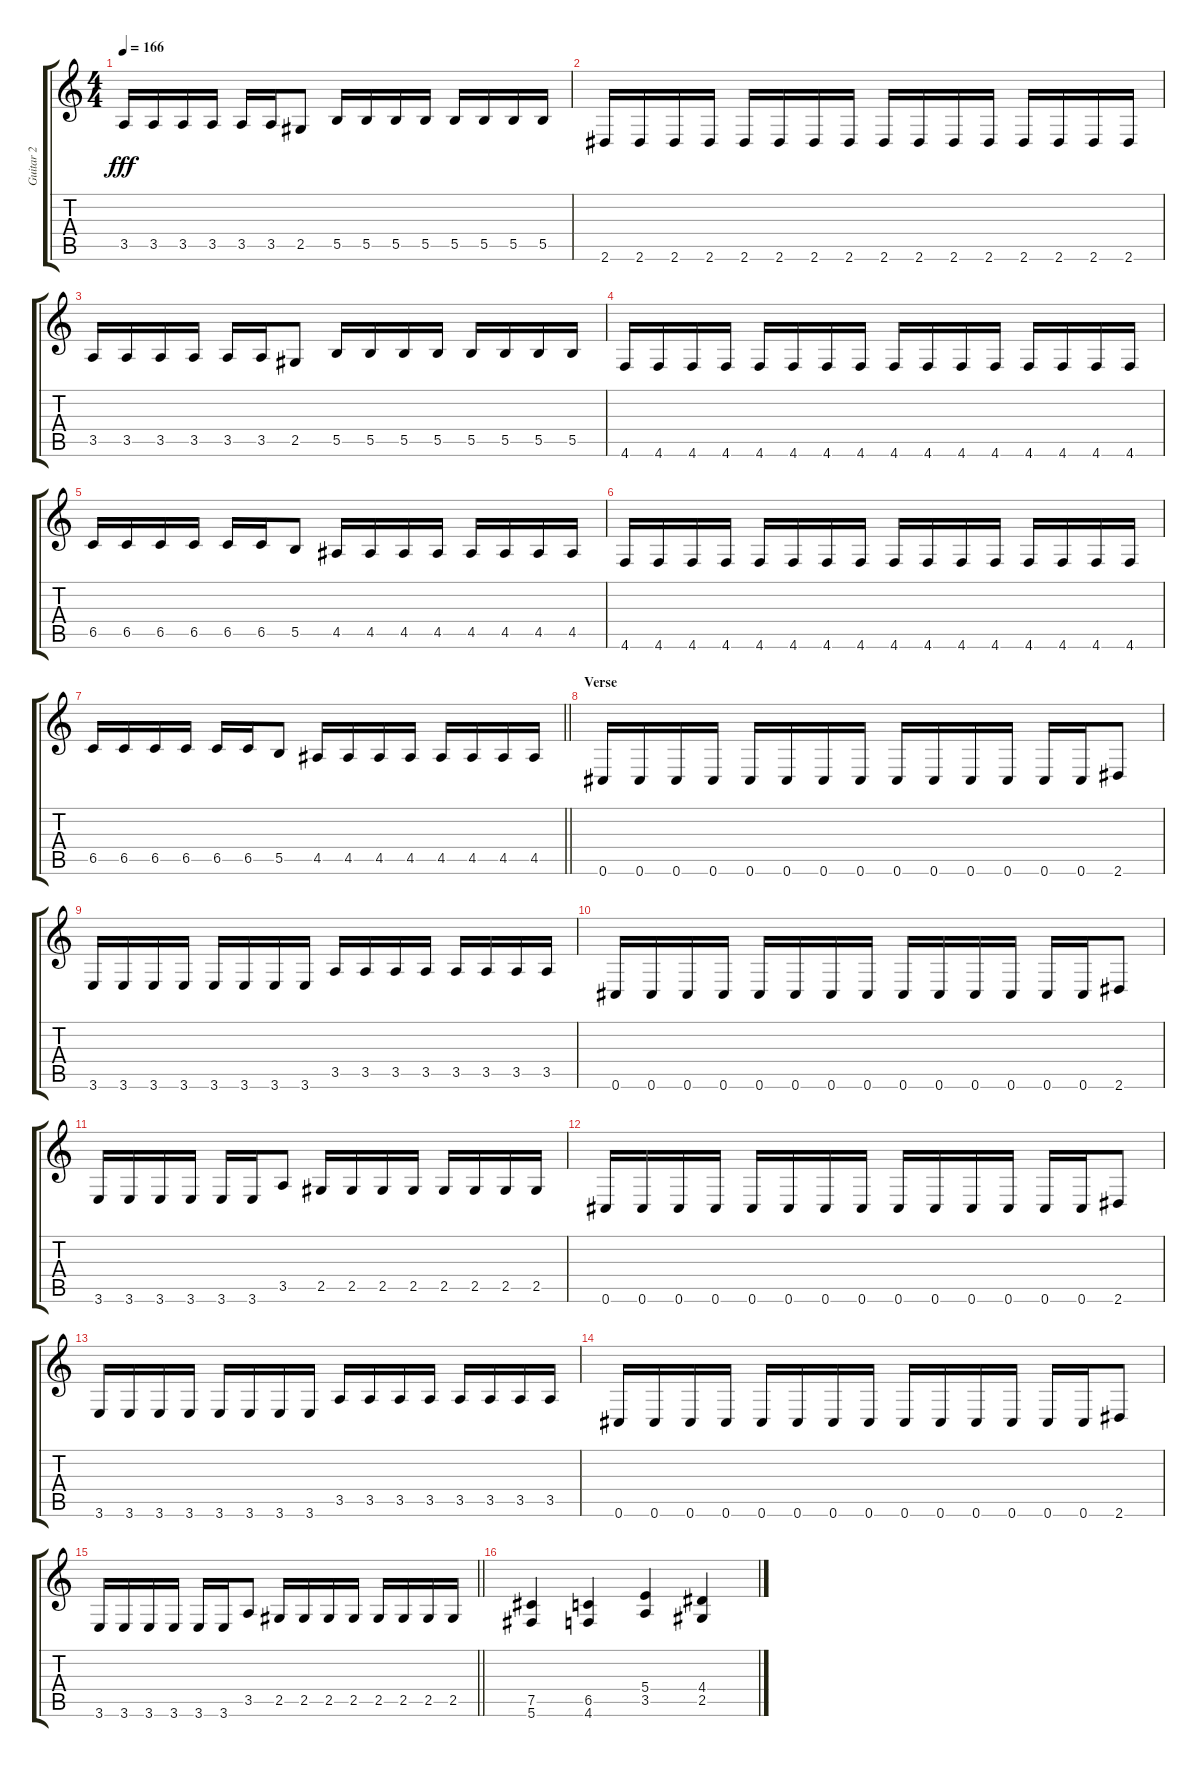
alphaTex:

\track ("Guitar 2" "Guitar 2") {instrument overdrivenguitar}
\staff {score tabs}
\tuning (Db4 Ab3 E3 B2 Gb2 Db2) {hide}
\ts (4 4)
\tempo 166
\clef g2
\ks c
3.5.16{dy fff} 3.5.16 3.5.16 3.5.16 3.5.16 3.5.16 2.5.8 5.5.16 5.5.16 5.5.16 5.5.16 5.5.16 5.5.16 5.5.16 5.5.16 |
2.6.16 2.6.16 2.6.16 2.6.16 2.6.16 2.6.16 2.6.16 2.6.16 2.6.16 2.6.16 2.6.16 2.6.16 2.6.16 2.6.16 2.6.16 2.6.16 |
3.5.16 3.5.16 3.5.16 3.5.16 3.5.16 3.5.16 2.5.8 5.5.16 5.5.16 5.5.16 5.5.16 5.5.16 5.5.16 5.5.16 5.5.16 |
4.6.16 4.6.16 4.6.16 4.6.16 4.6.16 4.6.16 4.6.16 4.6.16 4.6.16 4.6.16 4.6.16 4.6.16 4.6.16 4.6.16 4.6.16 4.6.16 |
6.5.16 6.5.16 6.5.16 6.5.16 6.5.16 6.5.16 5.5.8 4.5.16 4.5.16 4.5.16 4.5.16 4.5.16 4.5.16 4.5.16 4.5.16 |
4.6.16 4.6.16 4.6.16 4.6.16 4.6.16 4.6.16 4.6.16 4.6.16 4.6.16 4.6.16 4.6.16 4.6.16 4.6.16 4.6.16 4.6.16 4.6.16 |
\barLineRight lightlight
6.5.16 6.5.16 6.5.16 6.5.16 6.5.16 6.5.16 5.5.8 4.5.16 4.5.16 4.5.16 4.5.16 4.5.16 4.5.16 4.5.16 4.5.16 |
\section ("" "Verse")
0.6.16 0.6.16 0.6.16 0.6.16 0.6.16 0.6.16 0.6.16 0.6.16 0.6.16 0.6.16 0.6.16 0.6.16 0.6.16 0.6.16 2.6.8 |
3.6.16 3.6.16 3.6.16 3.6.16 3.6.16 3.6.16 3.6.16 3.6.16 3.5.16 3.5.16 3.5.16 3.5.16 3.5.16 3.5.16 3.5.16 3.5.16 |
0.6.16 0.6.16 0.6.16 0.6.16 0.6.16 0.6.16 0.6.16 0.6.16 0.6.16 0.6.16 0.6.16 0.6.16 0.6.16 0.6.16 2.6.8 |
3.6.16 3.6.16 3.6.16 3.6.16 3.6.16 3.6.16 3.5.8 2.5.16 2.5.16 2.5.16 2.5.16 2.5.16 2.5.16 2.5.16 2.5.16 |
0.6.16 0.6.16 0.6.16 0.6.16 0.6.16 0.6.16 0.6.16 0.6.16 0.6.16 0.6.16 0.6.16 0.6.16 0.6.16 0.6.16 2.6.8 |
3.6.16 3.6.16 3.6.16 3.6.16 3.6.16 3.6.16 3.6.16 3.6.16 3.5.16 3.5.16 3.5.16 3.5.16 3.5.16 3.5.16 3.5.16 3.5.16 |
0.6.16 0.6.16 0.6.16 0.6.16 0.6.16 0.6.16 0.6.16 0.6.16 0.6.16 0.6.16 0.6.16 0.6.16 0.6.16 0.6.16 2.6.8 |
\barLineRight lightlight
3.6.16 3.6.16 3.6.16 3.6.16 3.6.16 3.6.16 3.5.8 2.5.16 2.5.16 2.5.16 2.5.16 2.5.16 2.5.16 2.5.16 2.5.16 |
(7.5 5.6).4 (6.5 4.6).4 (5.4 3.5).4 (4.4 2.5).4
